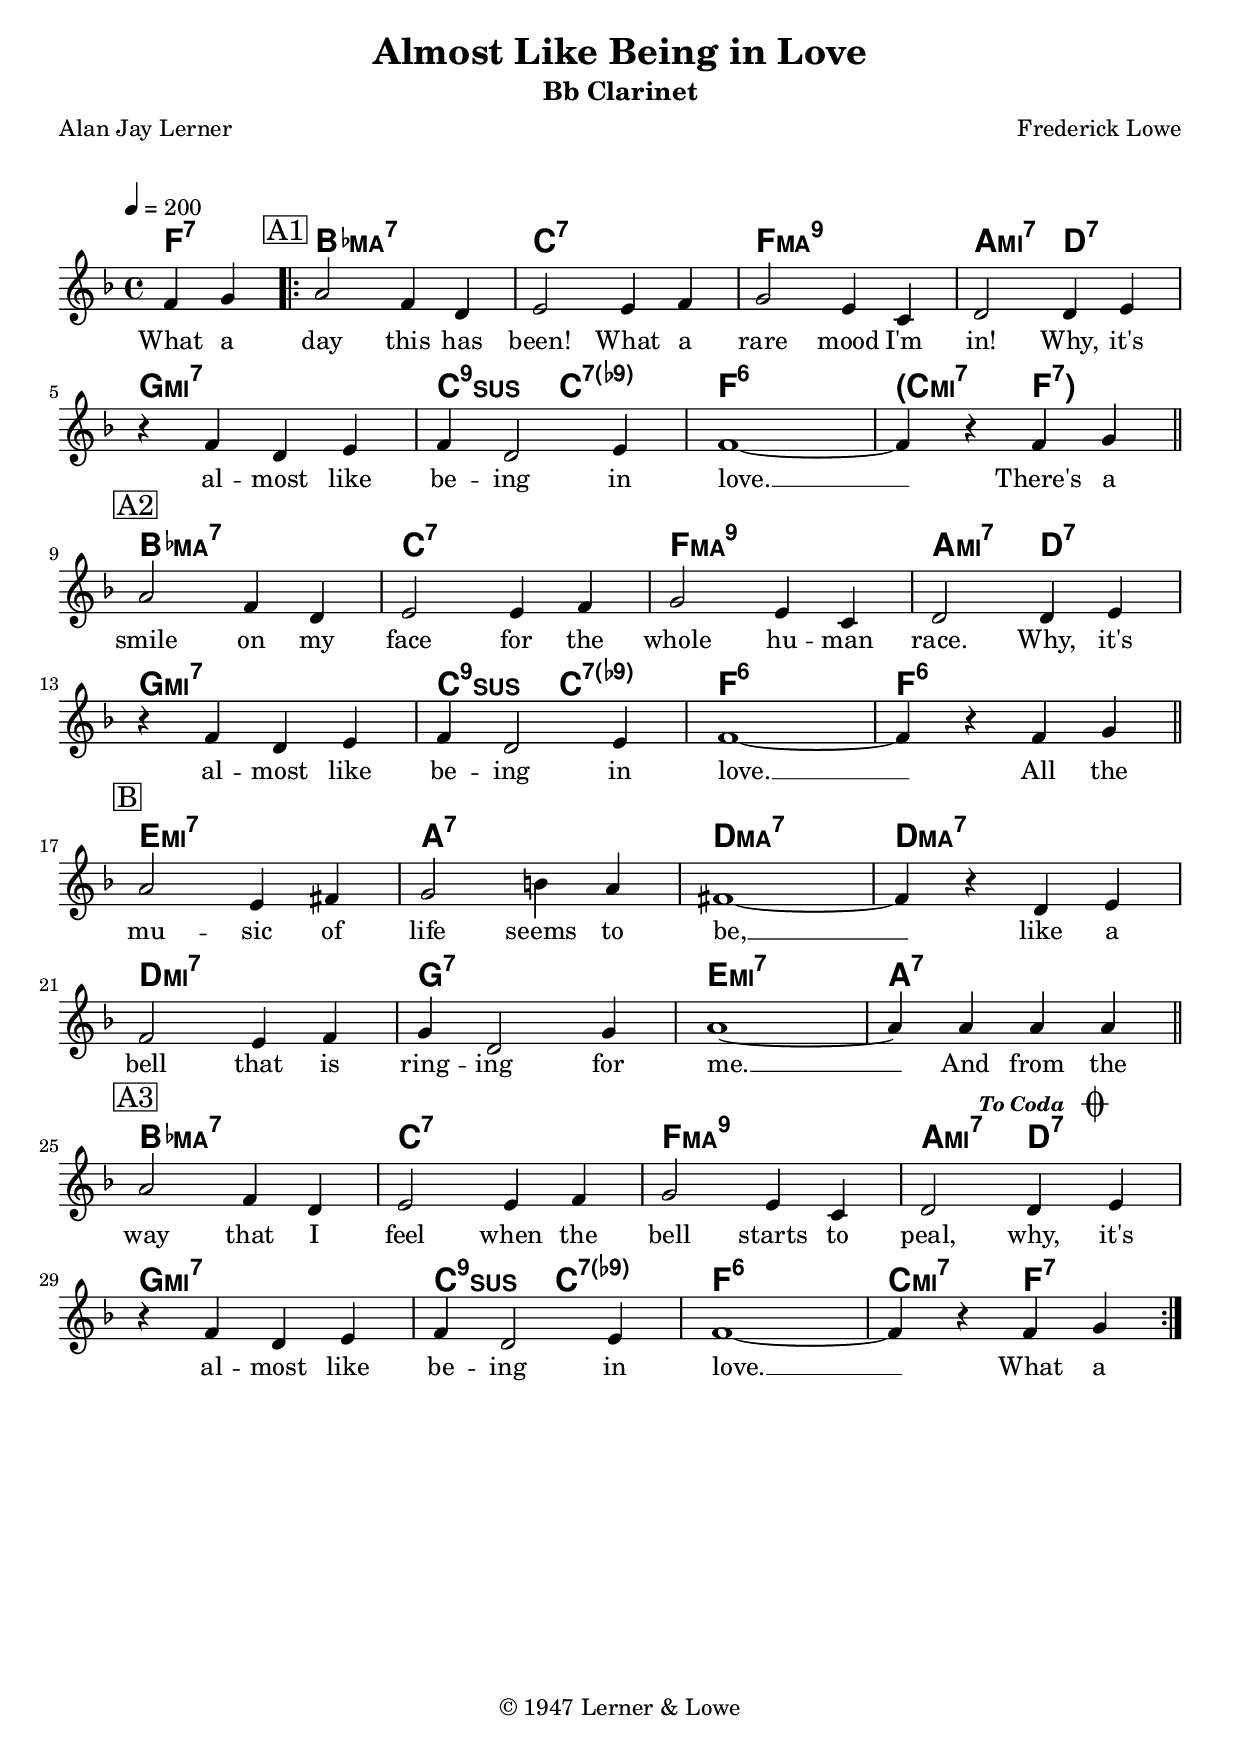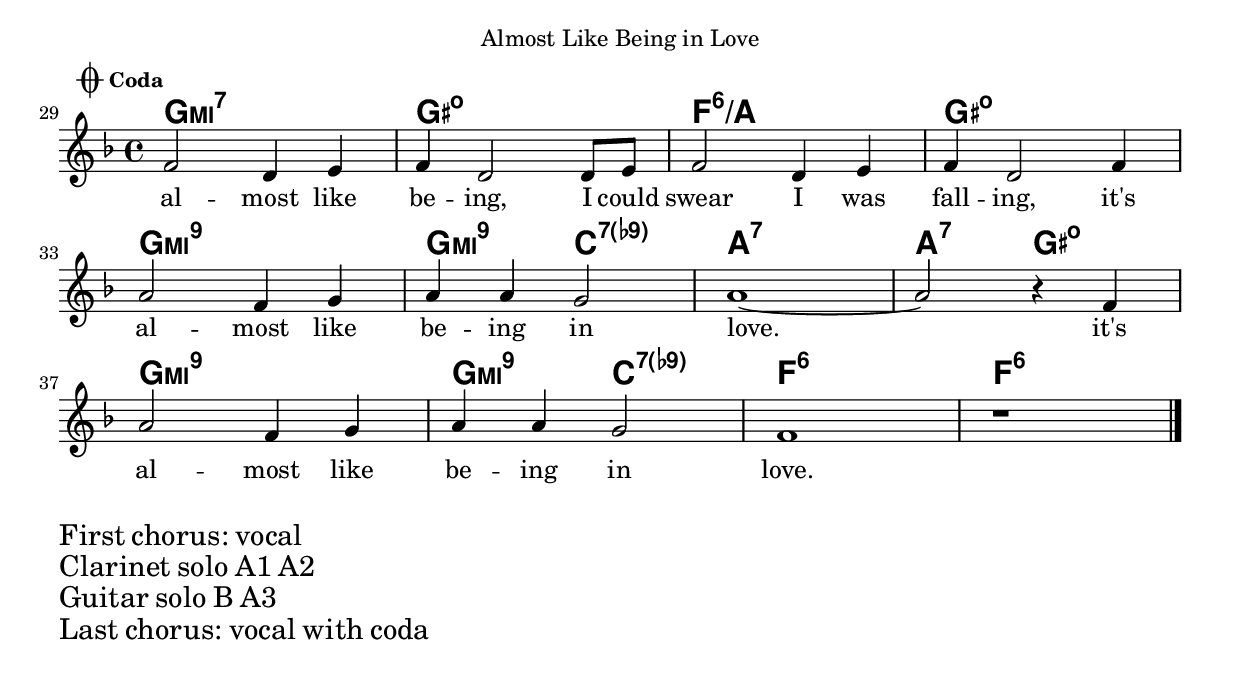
\version "2.24.0"

\include "english.ly"

instrument = "Bb Clarinet"
whatKey = f
whatClef = "treble"

%% -*- Mode: LilyPond -*-

\include "lead-sheets.ily"

\header {
  title = "Almost Like Being in Love"
  subtitle = \instrument
  poet = "Alan Jay Lerner"
  composer = "Frederick Lowe"
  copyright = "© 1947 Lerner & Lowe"
}

refrainLyrics = \lyricmode {
What a day this has been!
What a rare mood I'm in!
Why, it's al -- most like be -- ing in love. __
There's a smile on my face
for the whole hu -- man race.
Why, it's al -- most like be -- ing in love. __
All the mu -- sic of life seems to be, __
like a bell that is ring -- ing for me. __
And from the way that I feel
when the bell starts to peal,
why, it's al -- most like be -- ing in love. __ What a
}

refrainChords = \chordmode {
  bf2:7

  ef1:maj7 f1:7 bf1:maj9 d2:m7 g2:7
  c1:m7 f2:sus9 f2:7.9- bf1:6
  \set chordNameFunction = #begin-parenthesis-ignatzek-chord-names
  f2:m7
  \set chordNameFunction = #end-parenthesis-ignatzek-chord-names
  bf2:7
  \unset chordNameFunction

  ef1:maj7 f1:7 bf1:maj9 d2:m7 g2:7
  c1:m7 f2:sus9 f2:7.9- bf1:6 bf1:6

  a1:m7 d1:7 g1:maj7 g1:maj7
  g1:m7 c1:7 a1:m7 d1:7

  ef1:maj7 f1:7 bf1:maj9 d2:m7 g2:7
  c1:m7 f2:sus9 f2:7.9- bf1:6
  f2:m7
  bf2:7
}

refrainKey = bf

refrainMelody = \relative f' {
  \time 4/4
  \key \refrainKey \major
  \clef \whatClef
  \tempo 4 = 200
  
  \partial 2 bf4 c4 |
  \bar ".|:"

  \repeat volta 2 {

  \mark \markup{ \box "A1" }
  
  d2 bf4 g4 | a2 a4 bf4 | c2 a4 f4 | g2 g4 a4 |
  \break
  r4 bf4 g4 a4 | bf4 g2 a4 | bf1~ | bf4 r4 bf4 c4 |

  \bar "||"
  \break

  \mark \markup{ \box "A2" }

  d2 bf4 g4 | a2 a4 bf4 | c2 a4 f4 | g2 g4 a4 |
  \break
  r4 bf4 g4 a4 | bf4 g2 a4 | bf1~ | bf4 r4 bf4 c4 |

  \bar "||"
  \break

  \mark \markup{ \box "B" }

  d2 a4 b4 | c2 e4 d4 | b1~ | b4 r4 g4 a4 |
  \break
  bf2 a4 bf4 | c4 g2 c4 | d1~ | d4 d4 d4 d4 |
  
  \bar "||"
  \break

  \mark \markup{ \box "A3" }

  d2 bf4 g4 | a2 a4 bf4 | c2 a4 f4 | g2 g4 \textToCoda a4 |
  \break
  r4 bf4 g4 a4 | bf4 g2 a4 | bf1~ | bf4 r4 bf4 c4 |

  }

  \bar ":|."
}

codaLyrics = \lyricmode {
al -- most like be -- ing,
I could swear I was fall -- ing, 
it's al -- most like be -- ing in love.
it's al -- most like be -- ing in love.
}

codaChords = \chordmode {
  c1:m7 cs1:dim7 bf1:6/d cs1:dim7
  c1:m9 c2:m9 f2:7.9- d1:7 d2:7 cs2:dim7
  c1:m9 c2:m9 f2:7.9- bf1:6 bf1:6
}

codaKey = bf

codaMelody = \relative f' {
  \time 4/4
  \key \codaKey \major
  \clef \whatClef

  \textCoda

  \set Score.currentBarNumber = #29

  bf2 g4 a4 | bf4 g2 g8 a8 | bf2 g4 a4 | bf4 g2 bf4 |
  \break
  d2 bf4 c4 | d4 d4 c2 | d1~ | d2 r4  bf4 |
  \break
  d2 bf4 c4 | d4 d4 c2 | bf1 | r1 |

  \bar "|."
}

\include "paper.ily"

\markup {
  % Leave a gap after the header
  \vspace #1
}

\include "refrain.ily"

\pageBreak

\include "coda.ily"

performanceNotes =
\markup {
  \column {
    \line { \huge { First chorus: vocal } }
    \line { \huge { Clarinet solo A1 A2 } }
    \line { \huge { Guitar solo B A3 } }
    \line { \huge { Last chorus: vocal with coda } }
  }
}

\include "notes.ily"

